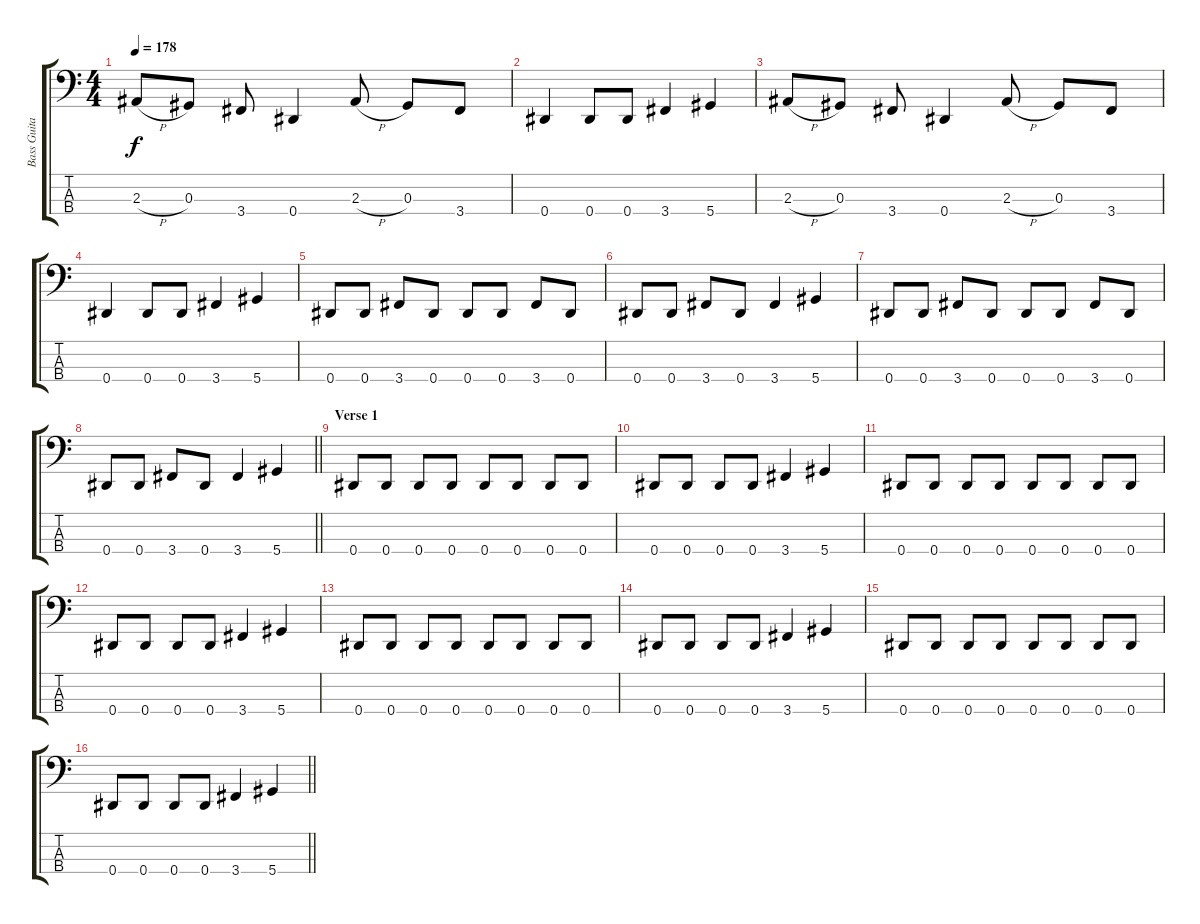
\track ("Bass Guitar" "Bass Guita") {instrument electricbassfinger}
\staff {score tabs}
\tuning (Gb2 Db2 Ab1 Eb1) {hide}
\ts (4 4)
\tempo 178
\clef f4
\ks c
2.3{h}.8{dy f} 0.3.8 3.4.8 0.4.4 2.3{h}.8 0.3.8 3.4.8 |
0.4.4 0.4.8 0.4.8 3.4.4 5.4.4 |
2.3{h}.8 0.3.8 3.4.8 0.4.4 2.3{h}.8 0.3.8 3.4.8 |
0.4.4 0.4.8 0.4.8 3.4.4 5.4.4 |
0.4.8 0.4.8 3.4.8 0.4.8 0.4.8 0.4.8 3.4.8 0.4.8 |
0.4.8 0.4.8 3.4.8 0.4.8 3.4.4 5.4.4 |
0.4.8 0.4.8 3.4.8 0.4.8 0.4.8 0.4.8 3.4.8 0.4.8 |
\barLineRight lightlight
0.4.8 0.4.8 3.4.8 0.4.8 3.4.4 5.4.4 |
\section ("" "Verse 1")
0.4.8 0.4.8 0.4.8 0.4.8 0.4.8 0.4.8 0.4.8 0.4.8 |
0.4.8 0.4.8 0.4.8 0.4.8 3.4.4 5.4.4 |
0.4.8 0.4.8 0.4.8 0.4.8 0.4.8 0.4.8 0.4.8 0.4.8 |
0.4.8 0.4.8 0.4.8 0.4.8 3.4.4 5.4.4 |
0.4.8 0.4.8 0.4.8 0.4.8 0.4.8 0.4.8 0.4.8 0.4.8 |
0.4.8 0.4.8 0.4.8 0.4.8 3.4.4 5.4.4 |
0.4.8 0.4.8 0.4.8 0.4.8 0.4.8 0.4.8 0.4.8 0.4.8 |
\barLineRight lightlight
0.4.8 0.4.8 0.4.8 0.4.8 3.4.4 5.4.4
